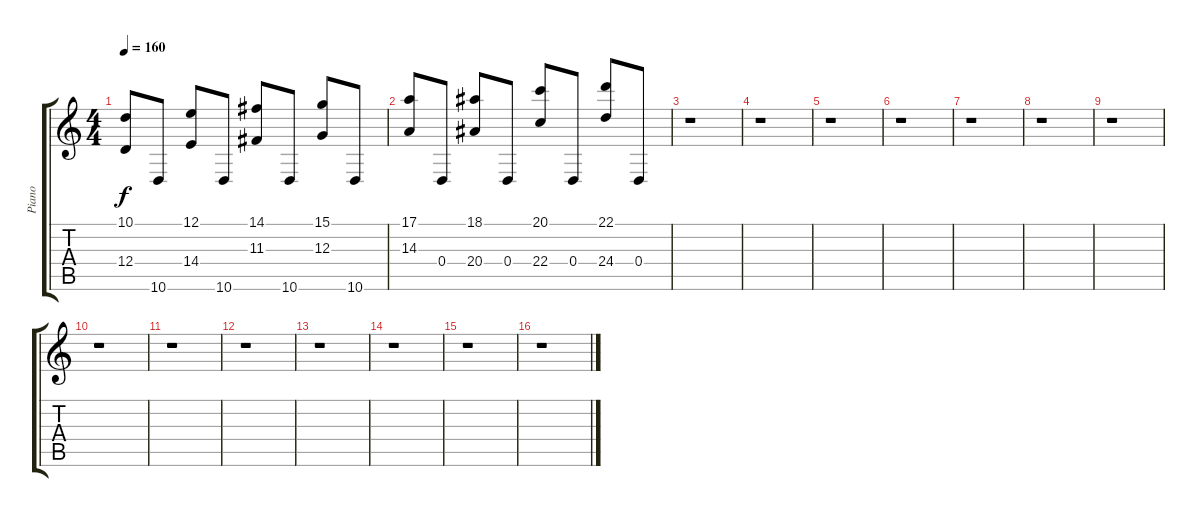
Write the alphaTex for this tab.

\track ("Piano" "Piano") {instrument brightacousticpiano}
\staff {score tabs}
\tuning (E4 B3 G3 D3 A2 E2) {hide}
\ts (4 4)
\tempo 160
\clef g2
\ks c
(10.1 12.4).8{dy f} 10.6.8 (12.1 14.4).8 10.6.8 (14.1 11.3).8 10.6.8 (15.1 12.3).8 10.6.8 |
(17.1 14.3).8 0.4.8 (18.1 20.4).8 0.4.8 (20.1 22.4).8 0.4.8 (22.1 24.4).8 0.4.8 |
r.1 |
r.1 |
r.1 |
r.1 |
r.1 |
r.1 |
r.1 |
r.1 |
r.1 |
r.1 |
r.1 |
r.1 |
r.1 |
r.1
